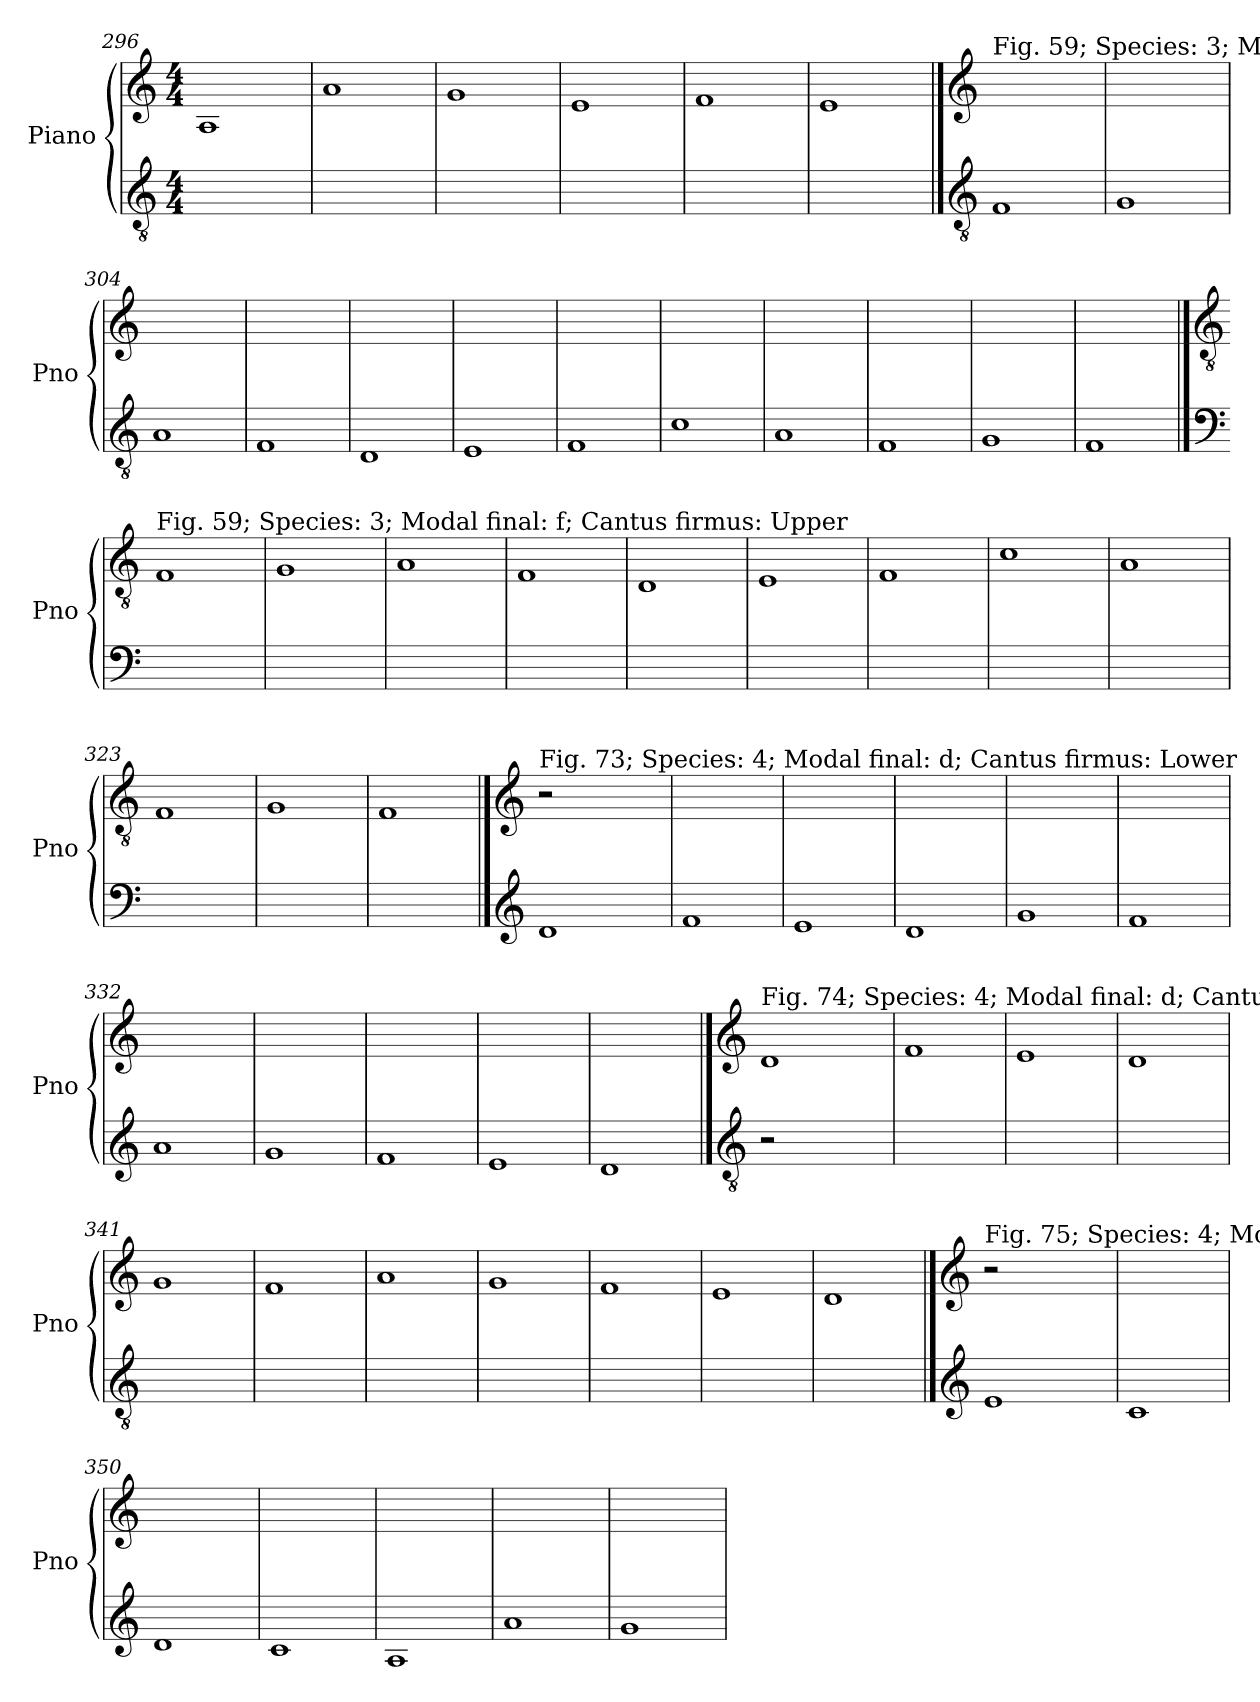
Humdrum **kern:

**kern	**kern
*part2	*part1
*staff2	*staff1
*I"Piano	*I"Piano
*I'Pno	*I'Pno
*clefGv2	*clefG2
*k[]	*k[]
*M4/4	*M4/4
=296	=296
1ryy	1A
!!LO:LB:g=z
=297	=297
1ryy	1a
=298	=298
1ryy	1g
=299	=299
1ryy	1e
=300	=300
1ryy	1f
=301	=301
1ryy	1e
!!LO:LB:g=z
==302	==302
*clefGv2	*clefG2
!	!LO:TX:a:t=Fig. 59; Species&colon; 3; Modal final&colon; f; Cantus firmus&colon; Lower
1F	1ryy
=303	=303
1G	1ryy
=304	=304
1A	1ryy
=305	=305
1F	1ryy
=306	=306
1D	1ryy
=307	=307
1E	1ryy
!!LO:LB:g=z
=308	=308
1F	1ryy
=309	=309
1c	1ryy
=310	=310
1A	1ryy
=311	=311
1F	1ryy
=312	=312
1G	1ryy
=313	=313
1F	1ryy
!!LO:LB:g=z
==314	==314
*clefF4	*clefGv2
!	!LO:TX:a:t=Fig. 59; Species&colon; 3; Modal final&colon; f; Cantus firmus&colon; Upper
1ryy	1F
=315	=315
1ryy	1G
=316	=316
1ryy	1A
=317	=317
1ryy	1F
=318	=318
1ryy	1D
=319	=319
1ryy	1E
!!LO:LB:g=z
=320	=320
1ryy	1F
=321	=321
1ryy	1c
=322	=322
1ryy	1A
=323	=323
1ryy	1F
=324	=324
1ryy	1G
=325	=325
1ryy	1F
!!LO:PB:g=z
==326	==326
*clefG2	*clefG2
!	!LO:TX:a:t=Fig. 73; Species&colon; 4; Modal final&colon; d; Cantus firmus&colon; Lower
1d	2r
.	2ryy
=327	=327
1f	1ryy
=328	=328
1e	1ryy
=329	=329
1d	1ryy
=330	=330
1g	1ryy
=331	=331
1f	1ryy
=332	=332
1a	1ryy
=333	=333
1g	1ryy
=334	=334
1f	1ryy
=335	=335
1e	1ryy
=336	=336
1d	1ryy
!!LO:LB:g=z
==337	==337
*clefGv2	*clefG2
!	!LO:TX:a:t=Fig. 74; Species&colon; 4; Modal final&colon; d; Cantus firmus&colon; Upper
2r	1d
2ryy	.
=338	=338
1ryy	1f
=339	=339
1ryy	1e
=340	=340
1ryy	1d
=341	=341
1ryy	1g
=342	=342
1ryy	1f
=343	=343
1ryy	1a
=344	=344
1ryy	1g
=345	=345
1ryy	1f
=346	=346
1ryy	1e
=347	=347
1ryy	1d
!!LO:LB:g=z
==348	==348
*clefG2	*clefG2
!	!LO:TX:a:t=Fig. 75; Species&colon; 4; Modal final&colon; e; Cantus firmus&colon; Lower
1e	2r
.	2ryy
=349	=349
1c	1ryy
=350	=350
1d	1ryy
=351	=351
1c	1ryy
=352	=352
1A	1ryy
=353	=353
1a	1ryy
=354	=354
1g	1ryy
=	=
*-	*-
